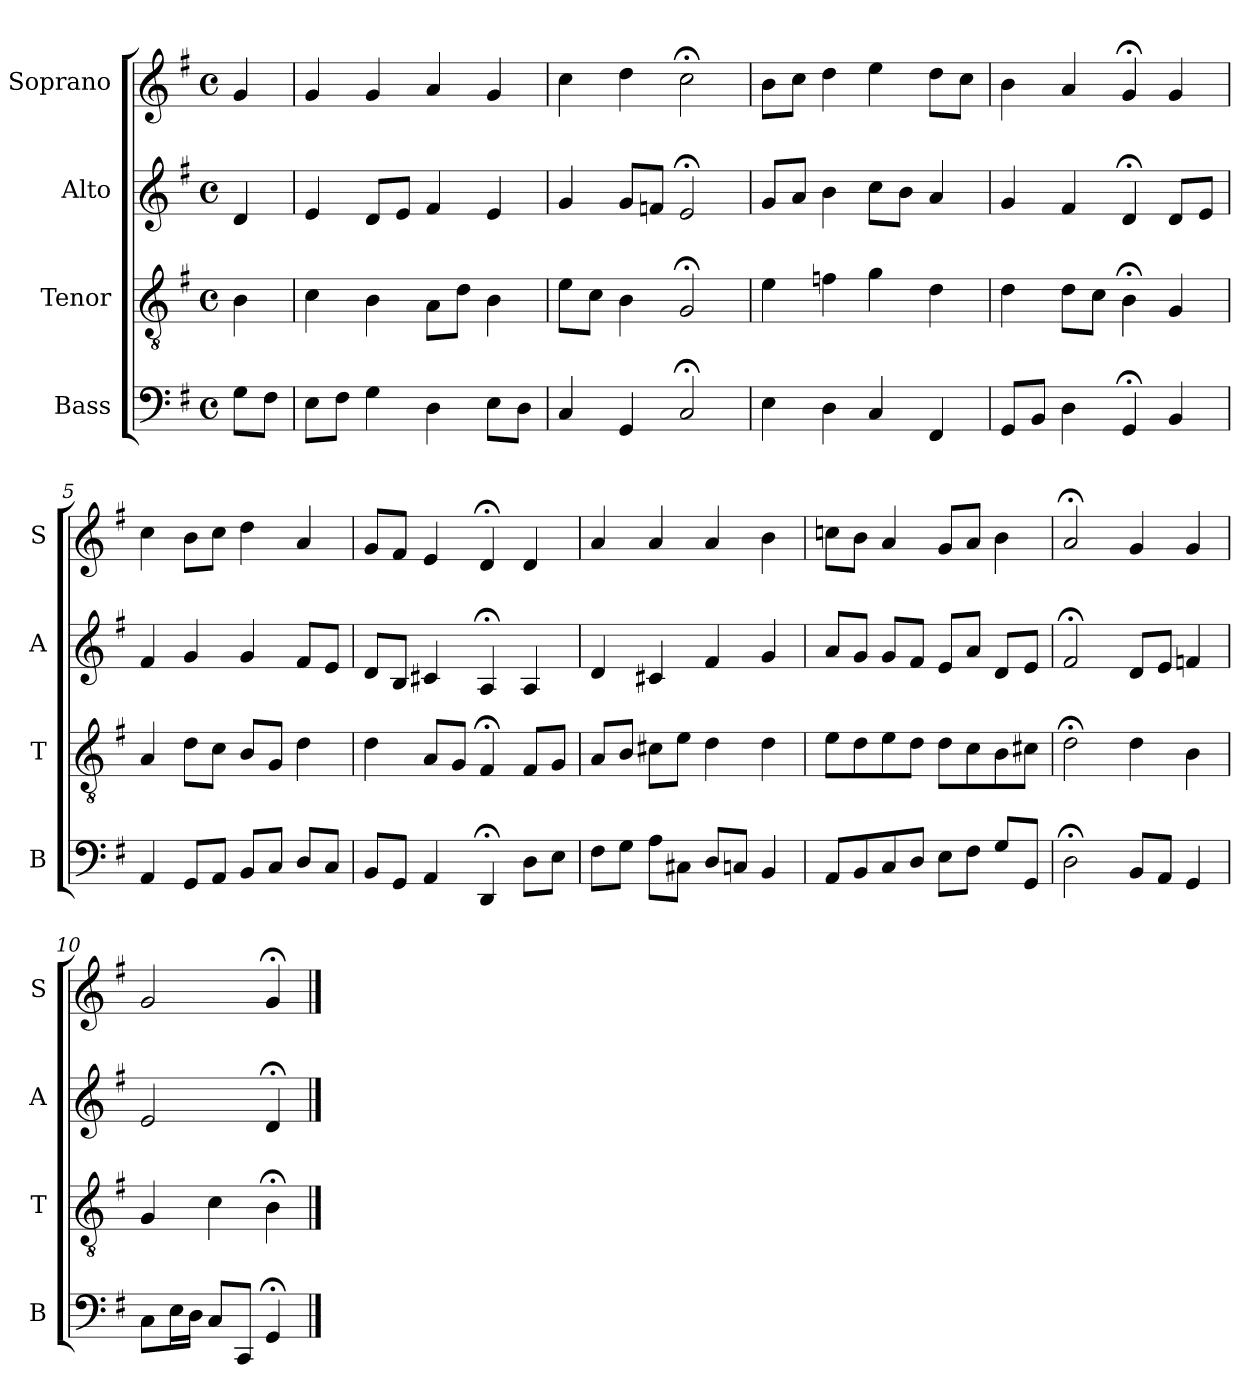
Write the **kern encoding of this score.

**kern	**kern	**kern	**kern
*part4	*part3	*part2	*part1
*staff4	*staff3	*staff2	*staff1
*I"Bass	*I"Tenor	*I"Alto	*I"Soprano
*I'B	*I'T	*I'A	*I'S
*clefF4	*clefGv2	*clefG2	*clefG2
*k[f#]	*k[f#]	*k[f#]	*k[f#]
*G:	*G:	*G:	*G:
*M4/4	*M4/4	*M4/4	*M4/4
*met(c)	*met(c)	*met(c)	*met(c)
*MM100	*MM100	*MM100	*MM100
=	=	=	=
8GL	4B	4d	4g
8F#J	.	.	.
=1	=1	=1	=1
8EL	4c	4e	4g
8F#J	.	.	.
4G	4B	8dL	4g
.	.	8eJ	.
4D	8AL	4f#	4a
.	8dJ	.	.
8EL	4B	4e	4g
8DJ	.	.	.
=2	=2	=2	=2
4C	8eL	4g	4cc
.	8cJ	.	.
4GG	4B	8gL	4dd
.	.	8fnJ	.
2C;<	2G;<	2e;<	2cc;<
=3	=3	=3	=3
4E	4e	8gL	8bL
.	.	8aJ	8ccJ
4D	4fn	4b	4dd
4C	4g	8ccL	4ee
.	.	8bJ	.
4FF#	4d	4a	8ddL
.	.	.	8ccJ
=4	=4	=4	=4
8GGL	4d	4g	4b
8BBJ	.	.	.
4D	8dL	4f#	4a
.	8cJ	.	.
4GG;<	4B;<	4d;<	4g;<
4BB	4G	8dL	4g
.	.	8eJ	.
=5	=5	=5	=5
4AA	4A	4f#	4cc
8GGL	8dL	4g	8bL
8AAJ	8cJ	.	8ccJ
8BBL	8BL	4g	4dd
8CJ	8GJ	.	.
8DL	4d	8f#L	4a
8CJ	.	8eJ	.
=6	=6	=6	=6
8BBL	4d	8dL	8gL
8GGJ	.	8BJ	8f#J
4AA	8AL	4c#X	4e
.	8GJ	.	.
4DD;<	4F#;<	4A;<i	4d;<i
8DL	8F#L	4Ai	4di
8EJ	8GJ	.	.
=7	=7	=7	=7
8F#L	8AL	4di	4ai
8GJ	8BJ	.	.
8AL	8c#XL	4c#X	4a
8C#XJ	8eJ	.	.
8DL	4d	4f#	4a
8CnJ	.	.	.
4BB	4d	4g	4b
=8	=8	=8	=8
8AAL	8eL	8aL	8ccnL
8BB	8d	8gJ	8bJ
8C	8e	8gL	4a
8DJ	8dJ	8f#J	.
8EL	8dL	8eL	8gL
8F#J	8c	8aJ	8aJ
8GL	8B	8dL	4b
8GGJ	8c#XJ	8eJ	.
=9	=9	=9	=9
2D;<	2d;<	2f#;<	2a;<
8BBL	4d	8dL	4g
8AAJ	.	8eJ	.
4GG	4B	4fn	4g
=10	=10	=10	=10
8CL	4G	2e	2g
16EL	.	.	.
16DJJ	.	.	.
8CL	4c	.	.
8CCJ	.	.	.
4GG;<	4B;<	4d;<	4g;<
==	==	==	==
*-	*-	*-	*-
